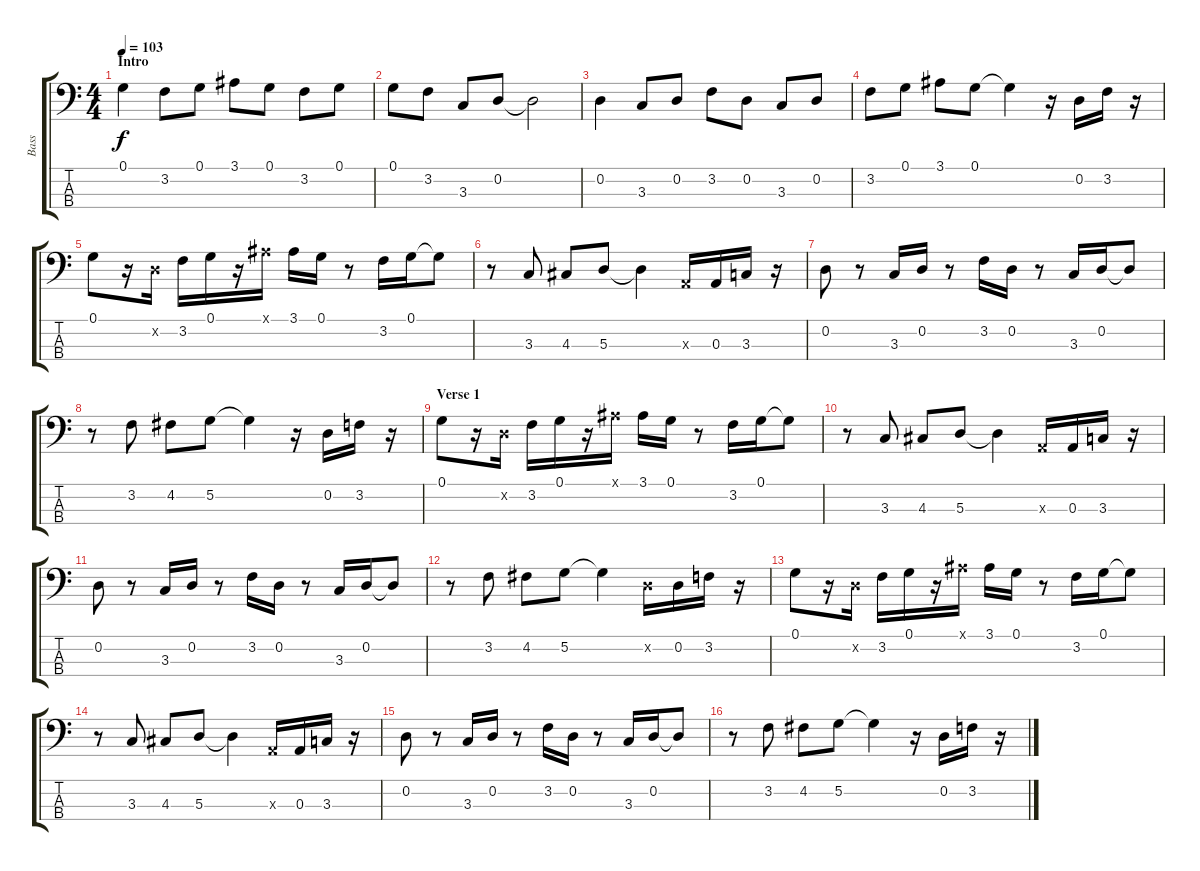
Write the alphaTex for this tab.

\track ("Bass" "Bass") {instrument electricbassfinger}
\staff {score tabs}
\tuning (G2 D2 A1 E1) {hide}
\ts (4 4)
\section ("" "Intro")
\tempo 103
\clef f4
\ks c
0.1.4{dy f instrument electricbassfinger} 3.2.8 0.1.8 3.1.8 0.1.8 3.2.8 0.1.8 |
0.1.8 3.2.8 3.3.8 0.2.8 0.2{t}.2 |
0.2.4 3.3.8 0.2.8 3.2.8 0.2.8 3.3.8 0.2.8 |
3.2.8 0.1.8 3.1.8 0.1.8 0.1{t}.4 r.16 0.2.16 3.2.16 r.16 |
0.1.8 r.16 0.2{x}.16 3.2.16 0.1.16 r.16 3.1{x}.16 3.1.16 0.1.16 r.8 3.2.16 0.1.16 0.1{t}.8 |
r.8 3.3.8 4.3.8 5.3.8 5.3{t}.4 0.3{x}.16 0.3.16 3.3.16 r.16 |
0.2.8 r.8 3.3.16 0.2.16 r.8 3.2.16 0.2.16 r.8 3.3.16 0.2.16 0.2{t}.8 |
r.8 3.2.8 4.2.8 5.2.8 5.2{t}.4 r.16 0.2.16 3.2.16 r.16 |
\section ("" "Verse 1")
0.1.8 r.16 0.2{x}.16 3.2.16 0.1.16 r.16 3.1{x}.16 3.1.16 0.1.16 r.8 3.2.16 0.1.16 0.1{t}.8 |
r.8 3.3.8 4.3.8 5.3.8 5.3{t}.4 0.3{x}.16 0.3.16 3.3.16 r.16 |
0.2.8 r.8 3.3.16 0.2.16 r.8 3.2.16 0.2.16 r.8 3.3.16 0.2.16 0.2{t}.8 |
r.8 3.2.8 4.2.8 5.2.8 5.2{t}.4 0.2{x}.16 0.2.16 3.2.16 r.16 |
0.1.8 r.16 0.2{x}.16 3.2.16 0.1.16 r.16 3.1{x}.16 3.1.16 0.1.16 r.8 3.2.16 0.1.16 0.1{t}.8 |
r.8 3.3.8 4.3.8 5.3.8 5.3{t}.4 0.3{x}.16 0.3.16 3.3.16 r.16 |
0.2.8 r.8 3.3.16 0.2.16 r.8 3.2.16 0.2.16 r.8 3.3.16 0.2.16 0.2{t}.8 |
r.8 3.2.8 4.2.8 5.2.8 5.2{t}.4 r.16 0.2.16 3.2.16 r.16
